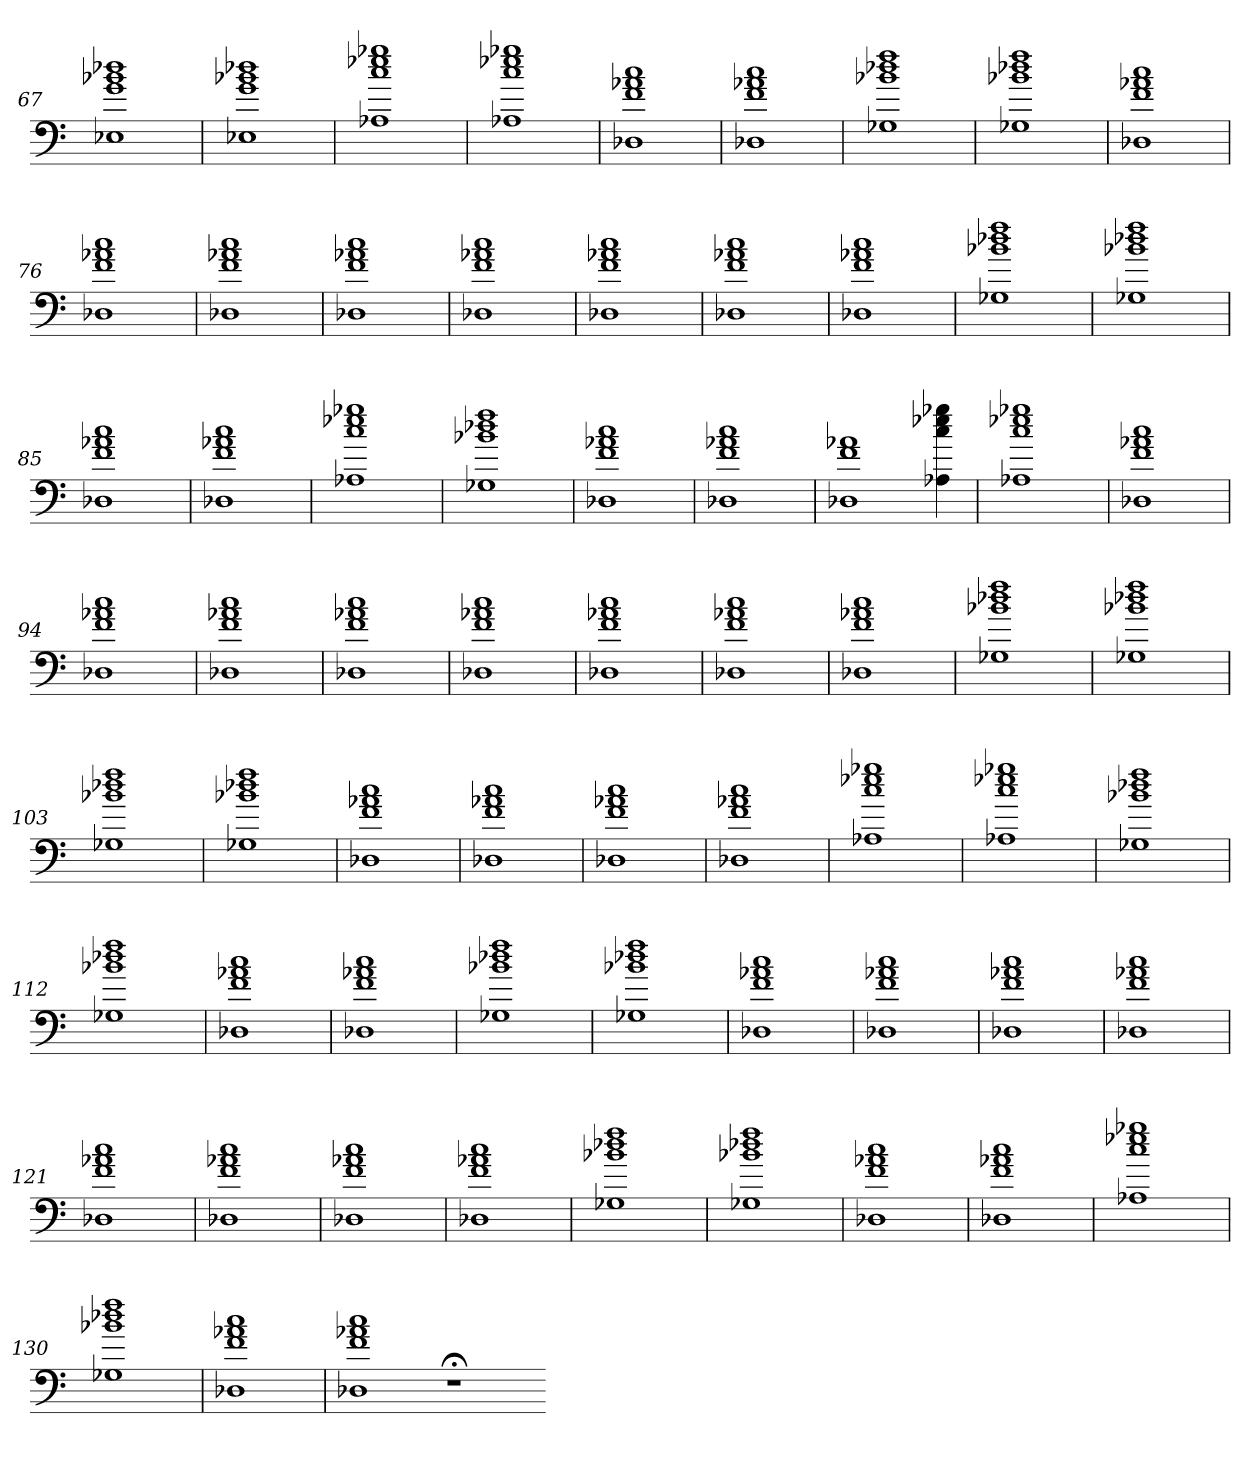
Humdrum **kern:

**kern
*part1
*staff1
=67
1E-X 1g 1b-X 1dd-X
=68
1E-X 1g 1b-X 1dd-X
=69
1A-X 1cc 1ee-X 1gg-X
=70
1A-X 1cc 1ee-X 1gg-X
=71
1D-X 1f 1a-X 1cc
=72
1D-X 1f 1a-X 1cc
=73
1G-X 1b-X 1dd-X 1ff
=74
1G-X 1b-X 1dd-X 1ff
=75
1D-X 1f 1a-X 1cc
=76
1D-X 1f 1a-X 1cc
=77
1D-X 1f 1a-X 1cc
=78
1D-X 1f 1a-X 1cc
=79
1D-X 1f 1a-X 1cc
=80
1D-X 1f 1a-X 1cc
=81
1D-X 1f 1a-X 1cc
=82
1D-X 1f 1a-X 1cc
=83
1G-X 1b-X 1dd-X 1ff
=84
1G-X 1b-X 1dd-X 1ff
=85
1D-X 1f 1a-X 1cc
=86
1D-X 1f 1a-X 1cc
=87
1A-X 1cc 1ee-X 1gg-X
=88
1G-X 1b-X 1dd-X 1ff
=89
1D-X 1f 1a-X 1cc
=90
1D-X 1f 1a-X 1cc
=91
1D-X 1f 1a-X
4A-X 4cc 4ee-X 4gg-X
=92
1A-X 1cc 1ee-X 1gg-X
=93
1D-X 1f 1a-X 1cc
=94
1D-X 1f 1a-X 1cc
=95
1D-X 1f 1a-X 1cc
=96
1D-X 1f 1a-X 1cc
=97
1D-X 1f 1a-X 1cc
=98
1D-X 1f 1a-X 1cc
=99
1D-X 1f 1a-X 1cc
=100
1D-X 1f 1a-X 1cc
=101
1G-X 1b-X 1dd-X 1ff
=102
1G-X 1b-X 1dd-X 1ff
=103
1G-X 1b-X 1dd-X 1ff
=104
1G-X 1b-X 1dd-X 1ff
=105
1D-X 1f 1a-X 1cc
=106
1D-X 1f 1a-X 1cc
=107
1D-X 1f 1a-X 1cc
=108
1D-X 1f 1a-X 1cc
=109
1A-X 1cc 1ee-X 1gg-X
=110
1A-X 1cc 1ee-X 1gg-X
=111
1G-X 1b-X 1dd-X 1ff
=112
1G-X 1b-X 1dd-X 1ff
=113
1D-X 1f 1a-X 1cc
=114
1D-X 1f 1a-X 1cc
=115
1G-X 1b-X 1dd-X 1ff
=116
1G-X 1b-X 1dd-X 1ff
=117
1D-X 1f 1a-X 1cc
=118
1D-X 1f 1a-X 1cc
=119
1D-X 1f 1a-X 1cc
=120
1D-X 1f 1a-X 1cc
=121
1D-X 1f 1a-X 1cc
=122
1D-X 1f 1a-X 1cc
=123
1D-X 1f 1a-X 1cc
=124
1D-X 1f 1a-X 1cc
=125
1G-X 1b-X 1dd-X 1ff
=126
1G-X 1b-X 1dd-X 1ff
=127
1D-X 1f 1a-X 1cc
=128
1D-X 1f 1a-X 1cc
=129
1A-X 1cc 1ee-X 1gg-X
=130
1G-X 1b-X 1dd-X 1ff
=131
1D-X 1f 1a-X 1cc
=132
1D-X 1f 1a-X 1cc
1r;<
=-
*-
